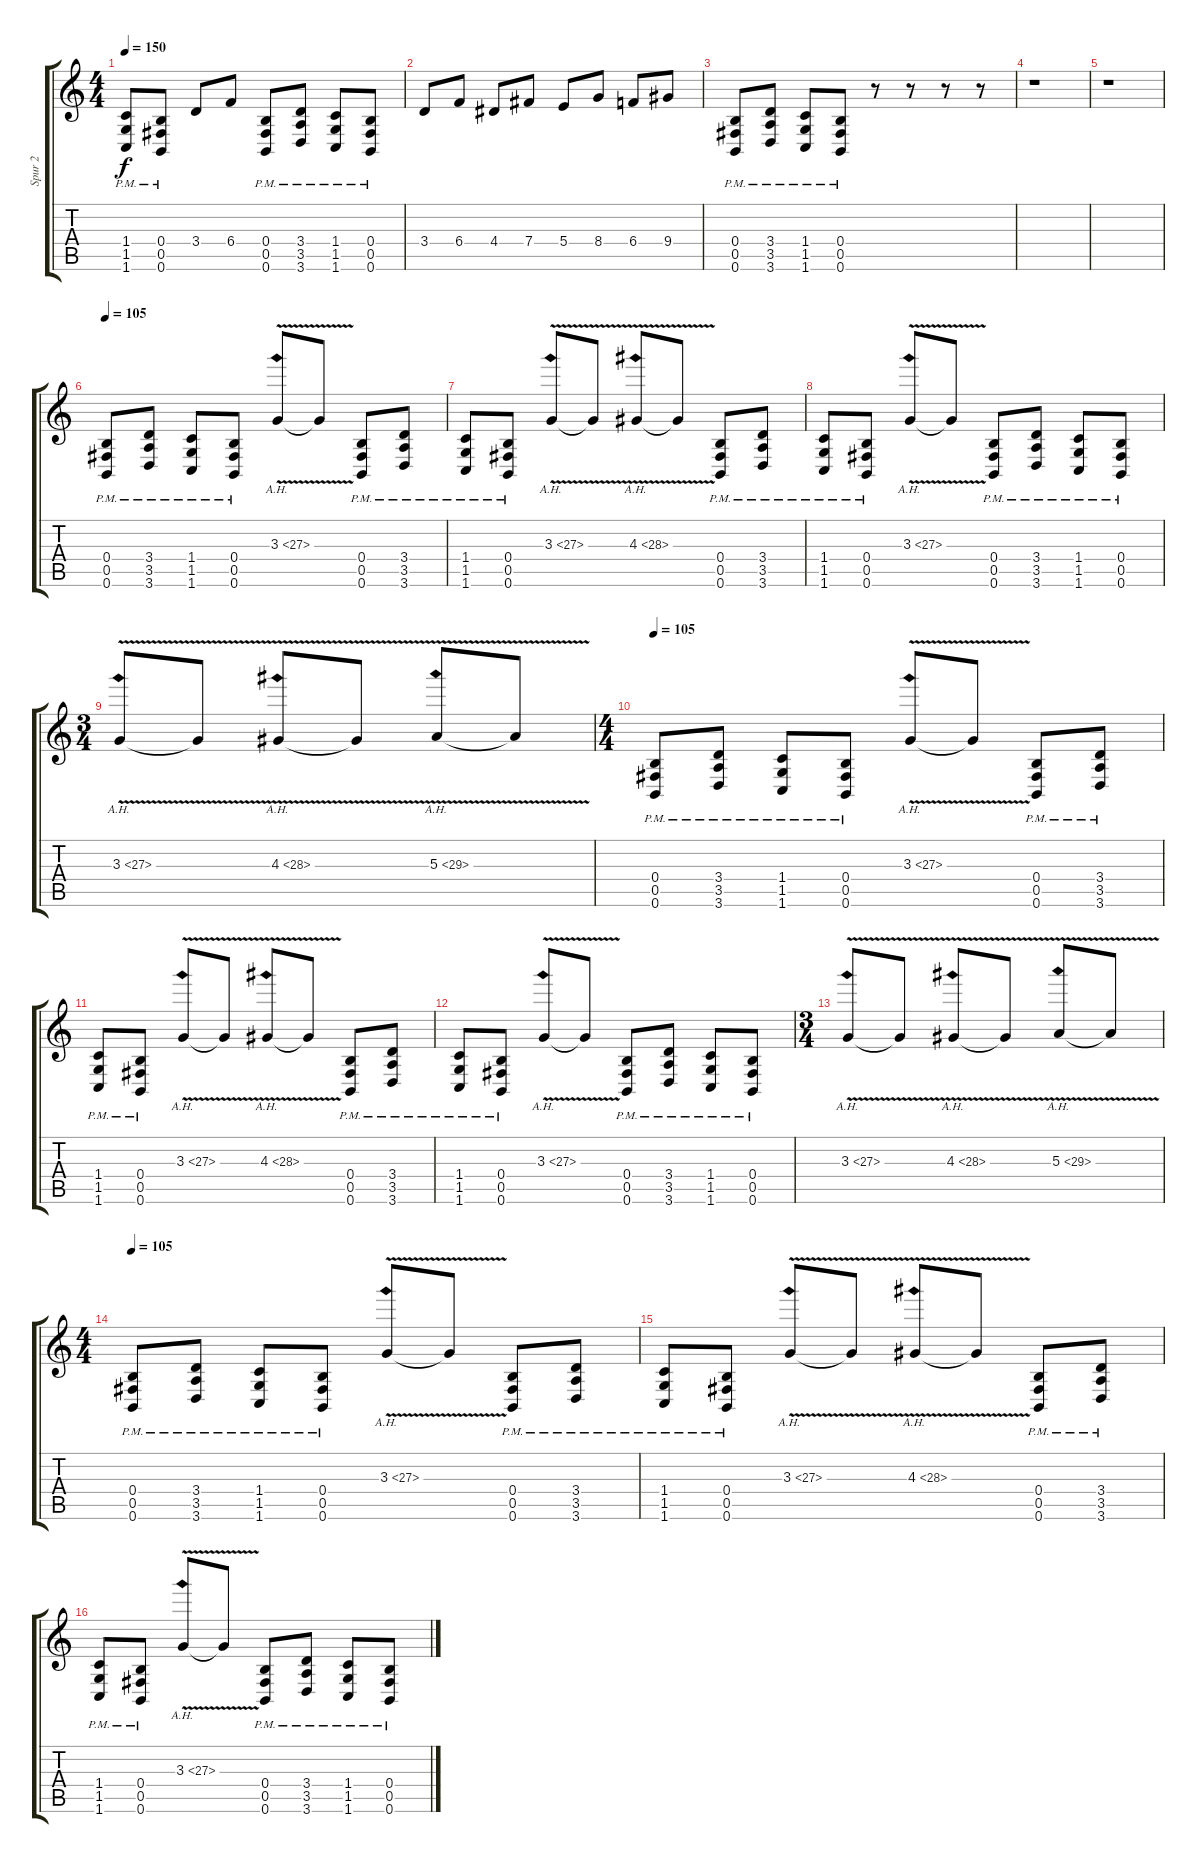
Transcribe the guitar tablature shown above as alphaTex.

\track ("Spur 2" "Spur 2") {instrument overdrivenguitar}
\staff {score tabs}
\tuning (Db4 Ab3 E3 B2 Gb2 B1) {hide}
\ts (4 4)
\tempo 150
\clef g2
\ks c
(1.4{pm} 1.5{pm} 1.6{pm}).8{dy f} (0.4{pm} 0.5{pm} 0.6{pm}).8 3.4.8 6.4.8 (0.4{pm} 0.5{pm} 0.6{pm}).8 (3.4{pm} 3.5{pm} 3.6{pm}).8 (1.4{pm} 1.5{pm} 1.6{pm}).8 (0.4{pm} 0.5{pm} 0.6{pm}).8 |
3.4.8 6.4.8 4.4.8 7.4.8 5.4.8 8.4.8 6.4.8 9.4.8 |
(0.4{pm} 0.5{pm} 0.6{pm}).8 (3.4{pm} 3.5{pm} 3.6{pm}).8 (1.4{pm} 1.5{pm} 1.6{pm}).8 (0.4{pm} 0.5{pm} 0.6{pm}).8 r.8 r.8 r.8 r.8 |
r.1 |
r.1 |
\tempo 105
(0.4{pm} 0.5{pm} 0.6{pm}).8{instrument overdrivenguitar} (3.4{pm} 3.5{pm} 3.6{pm}).8 (1.4{pm} 1.5{pm} 1.6{pm}).8 (0.4{pm} 0.5{pm} 0.6{pm}).8 3.3{ah 24 v}.8{instrument guitarharmonics} 3.3{t}.8 (0.4{pm} 0.5{pm} 0.6{pm}).8{instrument overdrivenguitar} (3.4{pm} 3.5{pm} 3.6{pm}).8 |
(1.4{pm} 1.5{pm} 1.6{pm}).8 (0.4{pm} 0.5{pm} 0.6{pm}).8 3.3{ah 24 v}.8{instrument guitarharmonics} 3.3{t}.8 4.3{ah 24 v}.8 4.3{t}.8 (0.4{pm} 0.5{pm} 0.6{pm}).8{instrument overdrivenguitar} (3.4{pm} 3.5{pm} 3.6{pm}).8 |
(1.4{pm} 1.5{pm} 1.6{pm}).8 (0.4{pm} 0.5{pm} 0.6{pm}).8 3.3{ah 24 v}.8{instrument guitarharmonics} 3.3{t}.8 (0.4{pm} 0.5{pm} 0.6{pm}).8{instrument overdrivenguitar} (3.4{pm} 3.5{pm} 3.6{pm}).8 (1.4{pm} 1.5{pm} 1.6{pm}).8 (0.4{pm} 0.5{pm} 0.6{pm}).8 |
\ts (3 4)
3.3{ah 24 v}.8{instrument guitarharmonics} 3.3{t}.8 4.3{ah 24 v}.8 4.3{t}.8 5.3{ah 24 v}.8 5.3{t}.8 |
\ts (4 4)
\tempo 105
(0.4{pm} 0.5{pm} 0.6{pm}).8{instrument overdrivenguitar} (3.4{pm} 3.5{pm} 3.6{pm}).8 (1.4{pm} 1.5{pm} 1.6{pm}).8 (0.4{pm} 0.5{pm} 0.6{pm}).8 3.3{ah 24 v}.8{instrument guitarharmonics} 3.3{t}.8 (0.4{pm} 0.5{pm} 0.6{pm}).8{instrument overdrivenguitar} (3.4{pm} 3.5{pm} 3.6{pm}).8 |
(1.4{pm} 1.5{pm} 1.6{pm}).8 (0.4{pm} 0.5{pm} 0.6{pm}).8 3.3{ah 24 v}.8{instrument guitarharmonics} 3.3{t}.8 4.3{ah 24 v}.8 4.3{t}.8 (0.4{pm} 0.5{pm} 0.6{pm}).8{instrument overdrivenguitar} (3.4{pm} 3.5{pm} 3.6{pm}).8 |
(1.4{pm} 1.5{pm} 1.6{pm}).8 (0.4{pm} 0.5{pm} 0.6{pm}).8 3.3{ah 24 v}.8{instrument guitarharmonics} 3.3{t}.8 (0.4{pm} 0.5{pm} 0.6{pm}).8{instrument overdrivenguitar} (3.4{pm} 3.5{pm} 3.6{pm}).8 (1.4{pm} 1.5{pm} 1.6{pm}).8 (0.4{pm} 0.5{pm} 0.6{pm}).8 |
\ts (3 4)
3.3{ah 24 v}.8{instrument guitarharmonics} 3.3{t}.8 4.3{ah 24 v}.8 4.3{t}.8 5.3{ah 24 v}.8 5.3{t}.8 |
\ts (4 4)
\tempo 105
(0.4{pm} 0.5{pm} 0.6{pm}).8{instrument overdrivenguitar} (3.4{pm} 3.5{pm} 3.6{pm}).8 (1.4{pm} 1.5{pm} 1.6{pm}).8 (0.4{pm} 0.5{pm} 0.6{pm}).8 3.3{ah 24 v}.8{instrument guitarharmonics} 3.3{t}.8 (0.4{pm} 0.5{pm} 0.6{pm}).8{instrument overdrivenguitar} (3.4{pm} 3.5{pm} 3.6{pm}).8 |
(1.4{pm} 1.5{pm} 1.6{pm}).8 (0.4{pm} 0.5{pm} 0.6{pm}).8 3.3{ah 24 v}.8{instrument guitarharmonics} 3.3{t}.8 4.3{ah 24 v}.8 4.3{t}.8 (0.4{pm} 0.5{pm} 0.6{pm}).8{instrument overdrivenguitar} (3.4{pm} 3.5{pm} 3.6{pm}).8 |
(1.4{pm} 1.5{pm} 1.6{pm}).8 (0.4{pm} 0.5{pm} 0.6{pm}).8 3.3{ah 24 v}.8{instrument guitarharmonics} 3.3{t}.8 (0.4{pm} 0.5{pm} 0.6{pm}).8{instrument overdrivenguitar} (3.4{pm} 3.5{pm} 3.6{pm}).8 (1.4{pm} 1.5{pm} 1.6{pm}).8 (0.4{pm} 0.5{pm} 0.6{pm}).8
